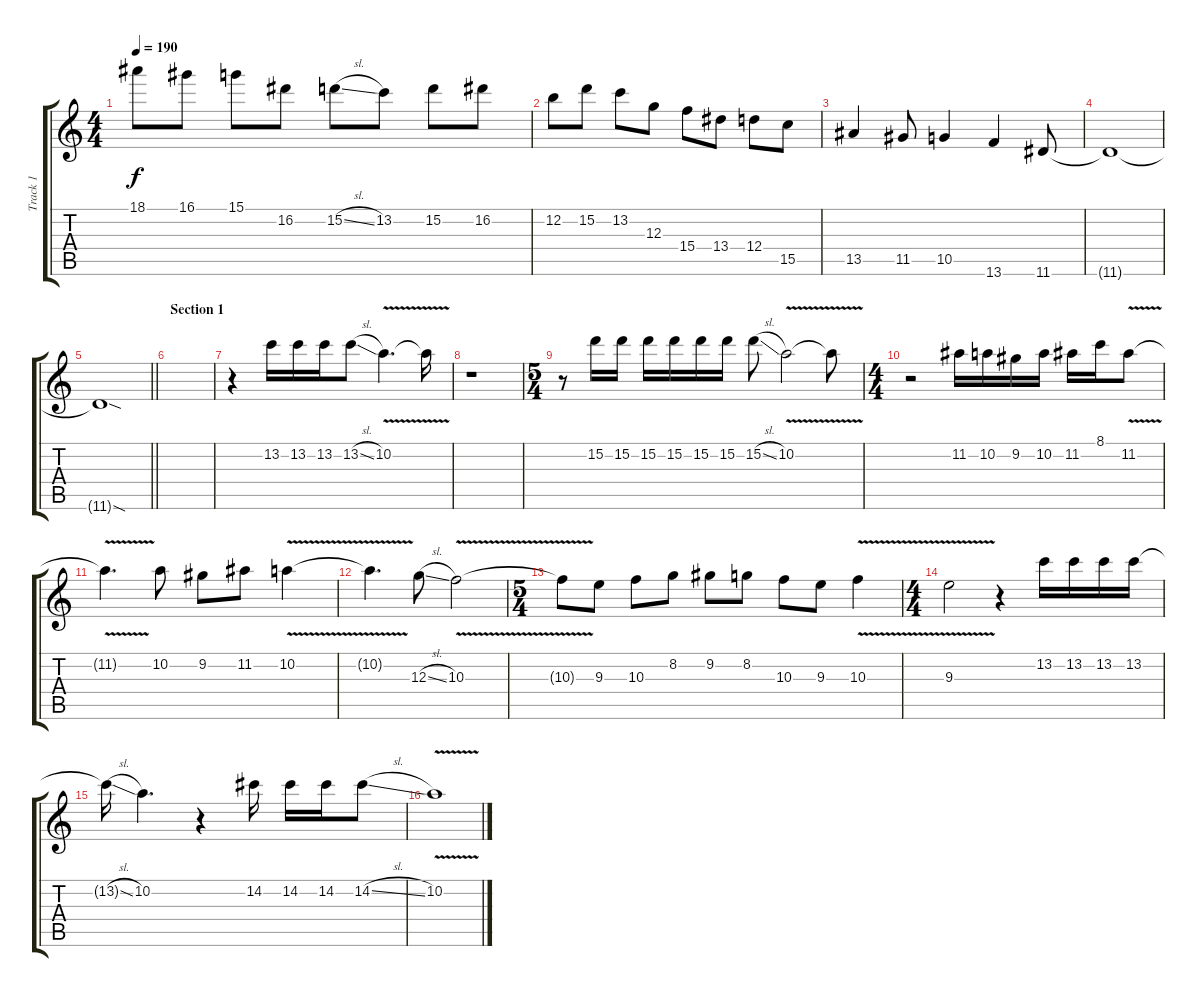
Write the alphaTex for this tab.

\track ("Track 1" "Track 1") {instrument acousticguitarsteel}
\staff {score tabs}
\tuning (E4 B3 G3 D3 A2 E2) {hide}
\ts (4 4)
\tempo 190
\clef g2
\ks c
18.1{t}.8{dy f} 16.1.8 15.1.8 16.2.8 15.2{sl}.8 13.2.8 15.2.8 16.2.8 |
12.2.8 15.2.8 13.2.8 12.3.8 15.4.8 13.4.8 12.4.8 15.5.8 |
13.5.4 11.5.8 10.5.4 13.6.4 11.6.8 |
11.6{t}.1 |
\barLineRight lightlight
11.6{sod t}.1 |
\section ("" "Section 1")
|
r.4 13.2.16 13.2.16 13.2.16 13.2{sl}.8 10.2{v}.4{d} 10.2{t}.16 |
r.1 |
\ts (5 4)
r.8 15.2.16 15.2.16 15.2.16 15.2.16 15.2.16 15.2.16 15.2{sl}.8 10.2{v}.2 10.2{t}.8 |
\ts (4 4)
r.2 11.2.16 10.2.16 9.2.16 10.2.16 11.2.16 8.1.16 11.2{v}.8 |
11.2{t}.4{d} 10.2.8 9.2.8 11.2.8 10.2{v}.4 |
10.2{t}.4{d} 12.3{sl}.8 10.3{v}.2 |
\ts (5 4)
10.3{t}.8 9.3.8 10.3.8 8.2.8 9.2.8 8.2.8 10.3.8 9.3.8 10.3{v}.4 |
\ts (4 4)
9.3{v}.2 r.4 13.2.16 13.2.16 13.2.16 13.2.16 |
13.2{sl t}.16 10.2.4{d} r.4 14.2.16 14.2.16 14.2.16 14.2{sl}.8 |
10.2{v}.1
